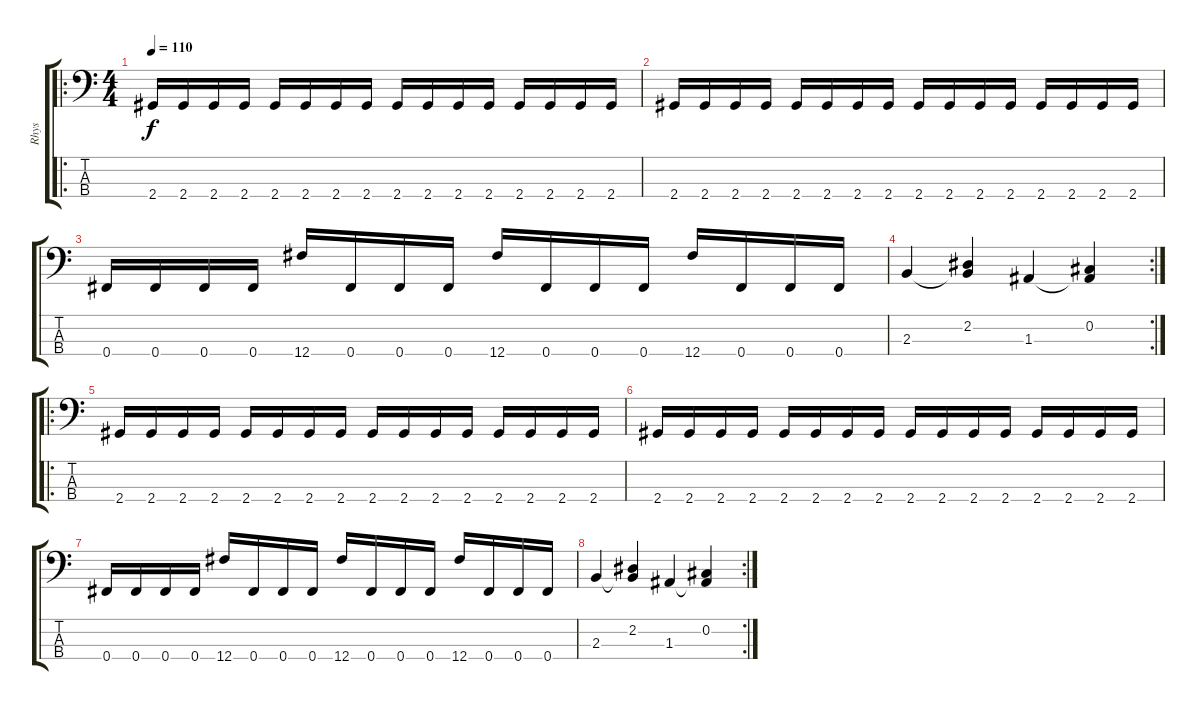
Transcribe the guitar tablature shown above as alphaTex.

\track ("Rhys" "Rhys") {instrument electricbasspick}
\staff {score tabs}
\tuning (Gb2 Db2 A1 Gb1) {hide}
\ro
\ts (4 4)
\tempo 110
\clef f4
\ks c
2.4.16{dy f} 2.4.16 2.4.16 2.4.16 2.4.16 2.4.16 2.4.16 2.4.16 2.4.16 2.4.16 2.4.16 2.4.16 2.4.16 2.4.16 2.4.16 2.4.16 |
2.4.16 2.4.16 2.4.16 2.4.16 2.4.16 2.4.16 2.4.16 2.4.16 2.4.16 2.4.16 2.4.16 2.4.16 2.4.16 2.4.16 2.4.16 2.4.16 |
0.4.16 0.4.16 0.4.16 0.4.16 12.4.16 0.4.16 0.4.16 0.4.16 12.4.16 0.4.16 0.4.16 0.4.16 12.4.16 0.4.16 0.4.16 0.4.16 |
\rc 2
2.3.4 (2.2 2.3{t}).4 1.3.4 (0.2 1.3{t}).4 |
\ro
2.4.16 2.4.16 2.4.16 2.4.16 2.4.16 2.4.16 2.4.16 2.4.16 2.4.16 2.4.16 2.4.16 2.4.16 2.4.16 2.4.16 2.4.16 2.4.16 |
2.4.16 2.4.16 2.4.16 2.4.16 2.4.16 2.4.16 2.4.16 2.4.16 2.4.16 2.4.16 2.4.16 2.4.16 2.4.16 2.4.16 2.4.16 2.4.16 |
0.4.16 0.4.16 0.4.16 0.4.16 12.4.16 0.4.16 0.4.16 0.4.16 12.4.16 0.4.16 0.4.16 0.4.16 12.4.16 0.4.16 0.4.16 0.4.16 |
\rc 2
2.3.4 (2.2 2.3{t}).4 1.3.4 (0.2 1.3{t}).4
